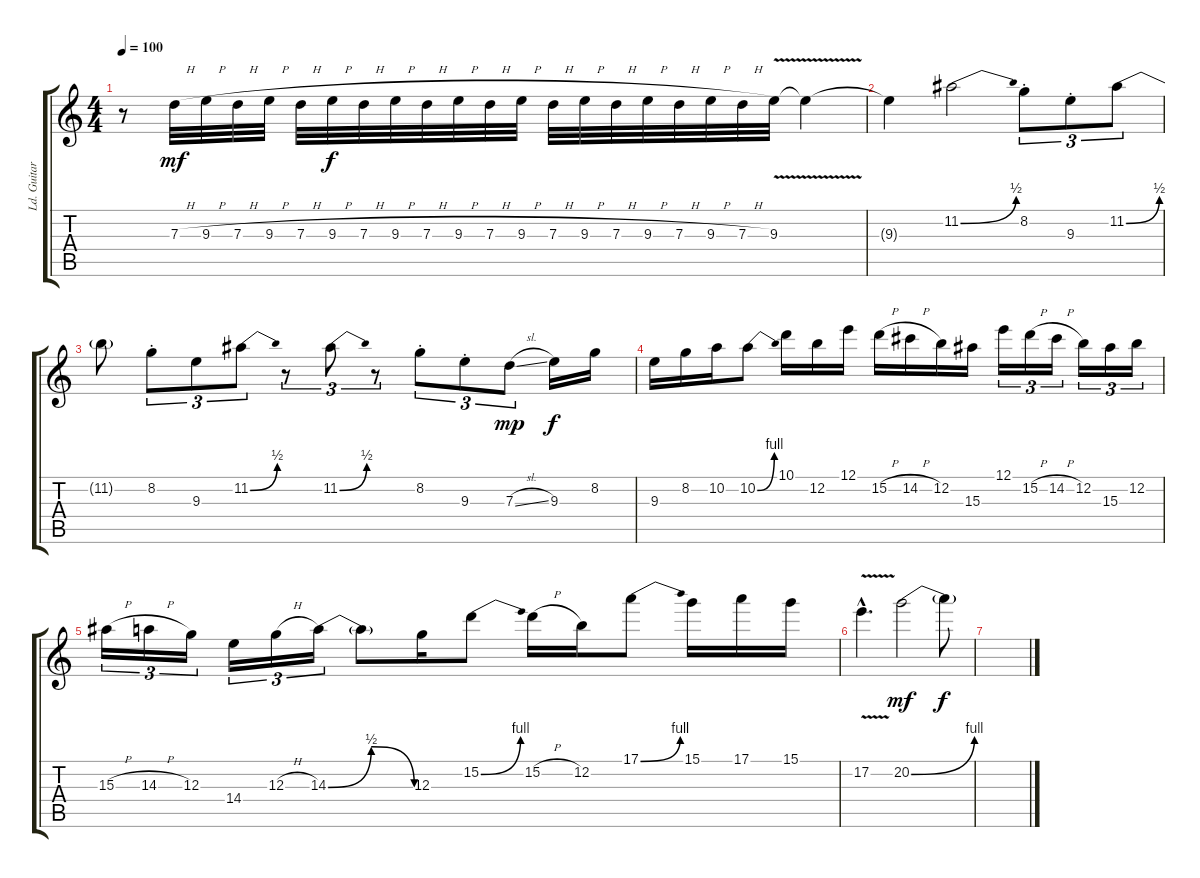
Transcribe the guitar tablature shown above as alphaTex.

\track ("Ld. Guitar" "Ld. Guitar") {instrument distortionguitar}
\staff {score tabs}
\tuning (E4 B3 G3 D3 A2 E2) {hide}
\ts (4 4)
\tempo 100
\clef g2
\ks c
r.8{dy f} 7.3{h}.32{dy mf} 9.3{h}.32 7.3{h}.32 9.3{h}.32 7.3{h}.32 9.3{h}.32{dy f} 7.3{h}.32 9.3{h}.32 7.3{h}.32 9.3{h}.32 7.3{h}.32 9.3{h}.32 7.3{h}.32 9.3{h}.32 7.3{h}.32 9.3{h}.32 7.3{h}.32 9.3{h}.32 7.3{h}.32 9.3{v}.32 9.3{t}.4 |
9.3{t}.4 11.2{be (bend 0 0 60 2)}.2 8.2{st}.8{tu (3 2)} 9.3{st}.8{tu (3 2)} 11.2{be (bend 0 0 60 2)}.8{tu (3 2)} |
11.2{t}.8 8.2{st}.8{tu (3 2)} 9.3.8{tu (3 2)} 11.2{be (bend 0 0 60 2)}.8{tu (3 2)} r.8{tu (3 2)} 11.2{be (bend 0 0 60 2)}.8{tu (3 2)} r.8{tu (3 2)} 8.2{st}.8{tu (3 2)} 9.3{st}.8{tu (3 2)} 7.3{sl}.8{tu (3 2) dy mp} 9.3.16{dy f} 8.2.16 |
9.3.16 8.2.16 10.2.16 10.2{be (bend 0 0 60 4)}.8 10.1.16 12.2.16 12.1.16 15.2{h}.16 14.2{h}.16 12.2.16 15.3.16 12.1.16{tu (3 2)} 15.2{h}.16{tu (3 2)} 14.2{h}.16{tu (3 2)} 12.2.16{tu (3 2)} 15.3.16{tu (3 2)} 12.2.16{tu (3 2)} |
15.3{h}.16{tu (3 2)} 14.3{h}.16{tu (3 2)} 12.3.16{tu (3 2)} 14.4.16{tu (3 2)} 12.3{h}.16{tu (3 2)} 14.3{be (bendrelease 0 0 15 2 35 2 60 0)}.16{tu (3 2)} 14.3{t}.8 12.3.16 15.2{be (bend 0 0 60 4)}.8 15.2{h}.16 12.2.16 17.1{be (bend 0 0 60 4)}.8 15.1.16 17.1.16 15.1.16 |
17.2{v hac}.4{d} 20.2{be (bend 0 0 60 4)}.2{dy mf} 20.2{t}.8{dy f} |
\section ("" "")
